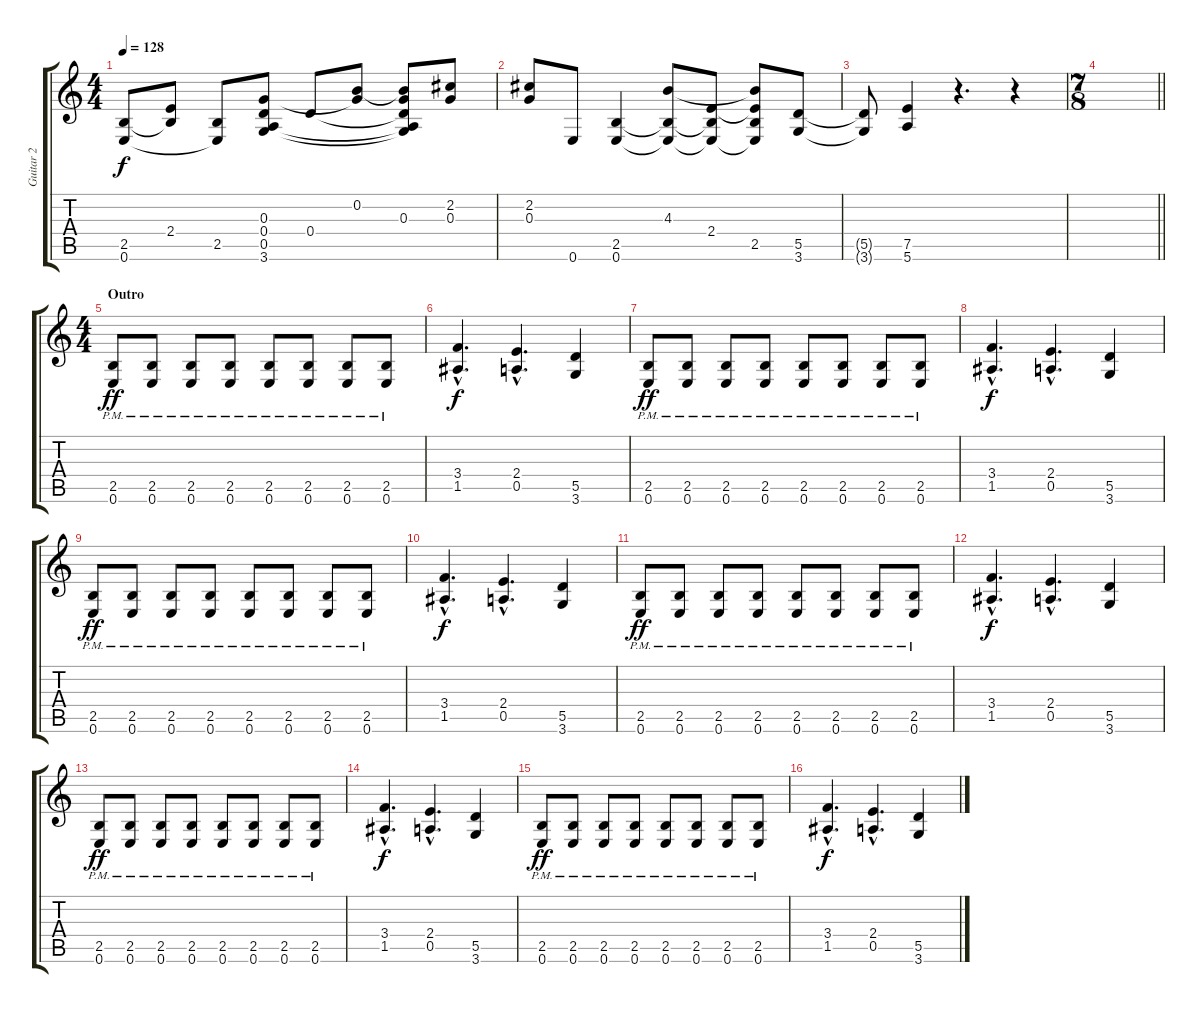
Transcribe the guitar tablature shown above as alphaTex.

\track ("Guitar 2" "Guitar 2") {instrument overdrivenguitar}
\staff {score tabs}
\tuning (E4 B3 G3 D3 A2 E2) {hide}
\ts (4 4)
\tempo 128
\clef g2
\ks c
(2.5{t} 0.6{t}).8{dy f} (2.4 2.5{t}).8 (2.5 0.6{t}).8 (0.3 0.4 0.5 3.6).8 0.4.8 (0.2 0.3{t}).8 (0.2{t} 0.3 0.4{t} 0.5{t} 3.6{t}).8 (2.2 0.3).8 |
(2.2 0.3).8 0.6.8 (2.5 0.6).4 (4.3 2.5{t} 0.6{t}).8 (2.4 2.5{t} 0.6{t}).8 (4.3{t} 2.4{t} 2.5 0.6{t}).8 (5.5 3.6).8 |
(5.5{t} 3.6{t}).8 (7.5 5.6).4 r.4{d} r.4 |
\ts (7 8)
\barLineRight lightlight
|
\ts (4 4)
\section ("" "Outro")
(2.5{pm} 0.6{pm}).8{dy ff} (2.5{pm} 0.6{pm}).8 (2.5{pm} 0.6{pm}).8 (2.5{pm} 0.6{pm}).8 (2.5{pm} 0.6{pm}).8 (2.5{pm} 0.6{pm}).8 (2.5{pm} 0.6{pm}).8 (2.5{pm} 0.6{pm}).8 |
(3.4{hac} 1.5{hac}).4{d dy f} (2.4{hac} 0.5{hac}).4{d} (5.5 3.6).4 |
(2.5{pm} 0.6{pm}).8{dy ff} (2.5{pm} 0.6{pm}).8 (2.5{pm} 0.6{pm}).8 (2.5{pm} 0.6{pm}).8 (2.5{pm} 0.6{pm}).8 (2.5{pm} 0.6{pm}).8 (2.5{pm} 0.6{pm}).8 (2.5{pm} 0.6{pm}).8 |
(3.4{hac} 1.5{hac}).4{d dy f} (2.4{hac} 0.5{hac}).4{d} (5.5 3.6).4 |
(2.5{pm} 0.6{pm}).8{dy ff} (2.5{pm} 0.6{pm}).8 (2.5{pm} 0.6{pm}).8 (2.5{pm} 0.6{pm}).8 (2.5{pm} 0.6{pm}).8 (2.5{pm} 0.6{pm}).8 (2.5{pm} 0.6{pm}).8 (2.5{pm} 0.6{pm}).8 |
(3.4{hac} 1.5{hac}).4{d dy f} (2.4{hac} 0.5{hac}).4{d} (5.5 3.6).4 |
(2.5{pm} 0.6{pm}).8{dy ff} (2.5{pm} 0.6{pm}).8 (2.5{pm} 0.6{pm}).8 (2.5{pm} 0.6{pm}).8 (2.5{pm} 0.6{pm}).8 (2.5{pm} 0.6{pm}).8 (2.5{pm} 0.6{pm}).8 (2.5{pm} 0.6{pm}).8 |
(3.4{hac} 1.5{hac}).4{d dy f} (2.4{hac} 0.5{hac}).4{d} (5.5 3.6).4 |
(2.5{pm} 0.6{pm}).8{dy ff} (2.5{pm} 0.6{pm}).8 (2.5{pm} 0.6{pm}).8 (2.5{pm} 0.6{pm}).8 (2.5{pm} 0.6{pm}).8 (2.5{pm} 0.6{pm}).8 (2.5{pm} 0.6{pm}).8 (2.5{pm} 0.6{pm}).8 |
(3.4{hac} 1.5{hac}).4{d dy f} (2.4{hac} 0.5{hac}).4{d} (5.5 3.6).4 |
(2.5{pm} 0.6{pm}).8{dy ff} (2.5{pm} 0.6{pm}).8 (2.5{pm} 0.6{pm}).8 (2.5{pm} 0.6{pm}).8 (2.5{pm} 0.6{pm}).8 (2.5{pm} 0.6{pm}).8 (2.5{pm} 0.6{pm}).8 (2.5{pm} 0.6{pm}).8 |
(3.4{hac} 1.5{hac}).4{d dy f} (2.4{hac} 0.5{hac}).4{d} (5.5 3.6).4
